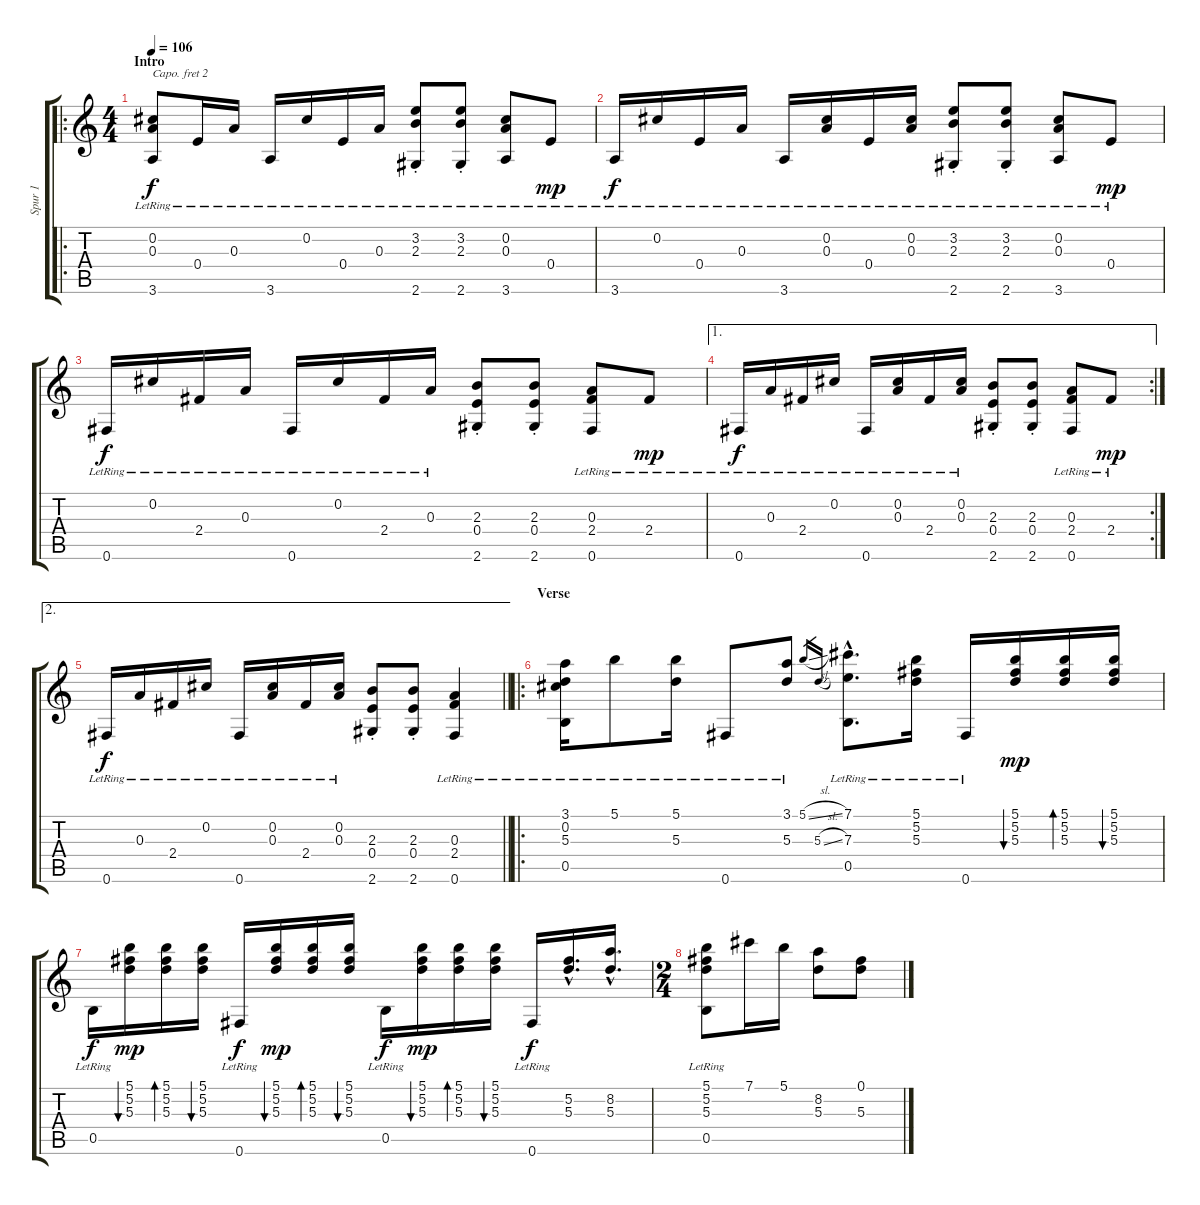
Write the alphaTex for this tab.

\track ("Spur 1" "Spur 1") {instrument acousticguitarsteel}
\staff {score tabs}
\capo 2
\tuning (E4 B3 G3 D3 A2 E2) {hide}
\ro
\ts (4 4)
\section ("" "Intro")
\tempo 106
\clef g2
\ks c
(0.2{lr} 0.3{lr} 3.6{lr}).8{dy f instrument acousticguitarsteel} 0.4{lr}.16 0.3{lr}.16 3.6{lr}.16 0.2{lr}.16 0.4{lr}.16 0.3{lr}.16 (3.2{st lr} 2.3{st lr} 2.6{st lr}).8 (3.2{st lr} 2.3{st lr} 2.6{st lr}).8 (0.2{lr} 0.3{lr} 3.6{lr}).8 0.4{lr}.8{dy mp} |
3.6{lr}.16{dy f} 0.2{lr}.16 0.4{lr}.16 0.3{lr}.16 3.6{lr}.16 (0.2{lr} 0.3{lr}).16 0.4{lr}.16 (0.2{lr} 0.3{lr}).16 (3.2{st lr} 2.3{st lr} 2.6{st lr}).8 (3.2{st lr} 2.3{st lr} 2.6{st lr}).8 (0.2{lr} 0.3{lr} 3.6{lr}).8 0.4{lr}.8{dy mp} |
0.6{lr}.16{dy f} 0.2{lr}.16 2.4{lr}.16 0.3{lr}.16 0.6{lr}.16 0.2{lr}.16 2.4{lr}.16 0.3{lr}.16 (2.3{st} 0.4{st} 2.6{st}).8 (2.3{st} 0.4{st} 2.6{st}).8 (0.3{lr} 2.4{lr} 0.6{lr}).8 2.4{lr}.8{dy mp} |
\ae 1
\rc 2
0.6{lr}.16{dy f} 0.3{lr}.16 2.4{lr}.16 0.2{lr}.16 0.6{lr}.16 (0.2{lr} 0.3{lr}).16 2.4{lr}.16 (0.2{lr} 0.3{lr}).16 (2.3{st} 0.4{st} 2.6{st}).8 (2.3{st} 0.4{st} 2.6{st}).8 (0.3{lr} 2.4{lr} 0.6{lr}).8 2.4{lr}.8{dy mp} |
\ae 2
\barLineRight lightlight
0.6{lr}.16{dy f} 0.3{lr}.16 2.4{lr}.16 0.2{lr}.16 0.6{lr}.16 (0.2{lr} 0.3{lr}).16 2.4{lr}.16 (0.2{lr} 0.3{lr}).16 (2.3{st} 0.4{st} 2.6{st}).8 (2.3{st} 0.4{st} 2.6{st}).8 (0.3{lr} 2.4{lr} 0.6{lr}).4 |
\ro
\section ("" "Verse")
(3.1{lr} 0.2{lr} 5.3{lr} 0.5{lr}).16 5.1{lr}.8 (5.1{lr} 5.3{lr}).16 0.6{lr}.8 (3.1{lr} 5.3{lr}).8 5.1{sl}.16{gr} 5.3{sl}.16{gr} (7.1{hac lr} 7.3{hac lr} 0.5{hac}).8{d} (5.1{lr} 5.2{lr} 5.3{lr}).16 0.6{lr}.16 (5.1 5.2 5.3).16{bu 60 dy mp} (5.1 5.2 5.3).16{bd 60} (5.1 5.2 5.3).16{bu 60} |
0.5{lr}.16{dy f} (5.1 5.2 5.3).16{bu 60 dy mp} (5.1 5.2 5.3).16{bd 60} (5.1 5.2 5.3).16{bu 60} 0.6{lr}.16{dy f} (5.1 5.2 5.3).16{bu 60 dy mp} (5.1 5.2 5.3).16{bd 60} (5.1 5.2 5.3).16{bu 60} 0.5{lr}.16{dy f} (5.1 5.2 5.3).16{bu 60 dy mp} (5.1 5.2 5.3).16{bd 60} (5.1 5.2 5.3).16{bu 60} 0.6{lr}.16{dy f} (5.2{hac} 5.3{hac}).16{d} (8.2{hac} 5.3{hac}).16{d} |
\ts (2 4)
(5.1 5.2{lr} 5.3{lr} 0.5{lr}).8 7.1.16 5.1.16 (8.2 5.3).8 (0.1 5.3).8
